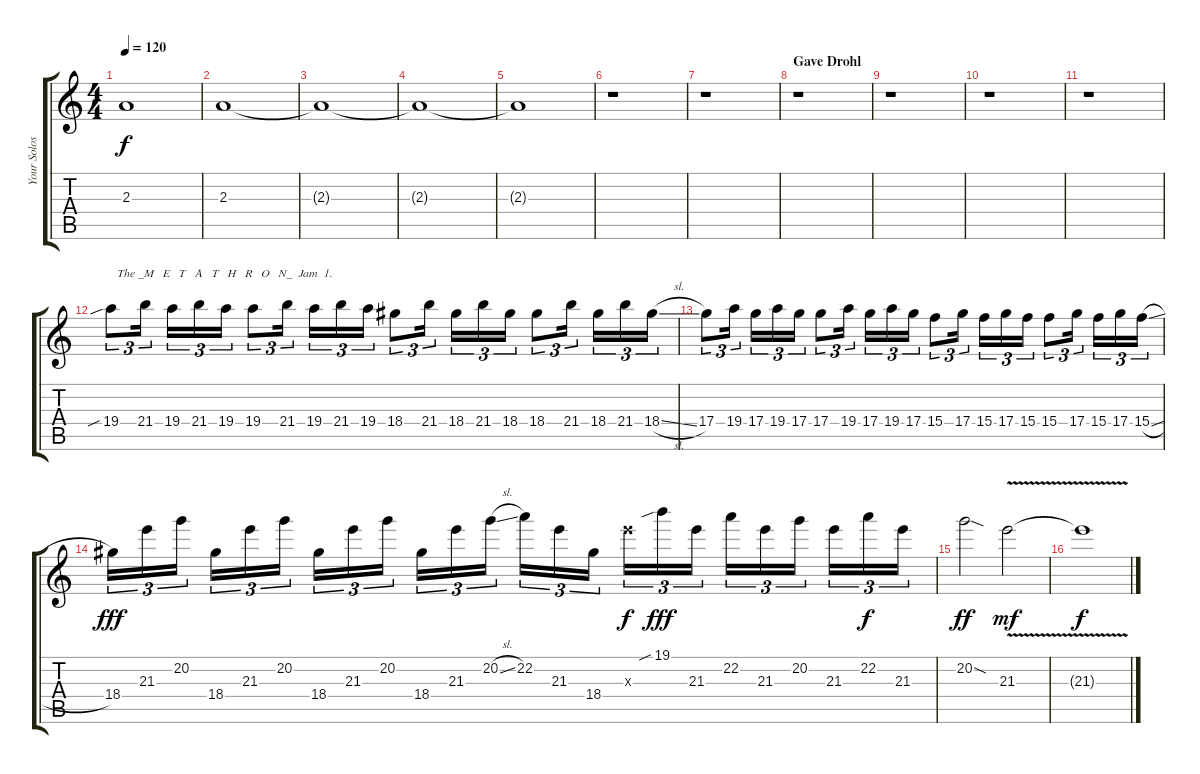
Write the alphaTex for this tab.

\track ("Your Solos Here!" "Your Solos") {instrument overdrivenguitar}
\staff {score tabs}
\tuning (E4 B3 G3 D3 A2 E2) {hide}
\ts (4 4)
\tempo 120
\clef g2
\ks c
2.3{t}.1{dy f} |
2.3.1 |
2.3{t}.1 |
2.3{t}.1 |
2.3{t}.1{instrument overdrivenguitar} |
r.1 |
r.1 |
\section ("" "Gave Drohl")
r.1 |
r.1 |
r.1 |
r.1 |
19.4{sib}.8{tu (3 2) txt "  The _M   E   T   A   T   H   R   O   N_  Jam  1." instrument overdrivenguitar} 21.4.16{tu (3 2)} 19.4.16{tu (3 2)} 21.4.16{tu (3 2)} 19.4.16{tu (3 2)} 19.4.8{tu (3 2)} 21.4.16{tu (3 2)} 19.4.16{tu (3 2)} 21.4.16{tu (3 2)} 19.4.16{tu (3 2)} 18.4.8{tu (3 2)} 21.4.16{tu (3 2)} 18.4.16{tu (3 2)} 21.4.16{tu (3 2)} 18.4.16{tu (3 2)} 18.4.8{tu (3 2)} 21.4.16{tu (3 2)} 18.4.16{tu (3 2)} 21.4.16{tu (3 2)} 18.4{sl}.16{tu (3 2)} |
17.4.8{tu (3 2) instrument overdrivenguitar} 19.4.16{tu (3 2)} 17.4.16{tu (3 2)} 19.4.16{tu (3 2)} 17.4.16{tu (3 2)} 17.4.8{tu (3 2)} 19.4.16{tu (3 2)} 17.4.16{tu (3 2)} 19.4.16{tu (3 2)} 17.4.16{tu (3 2)} 15.4.8{tu (3 2)} 17.4.16{tu (3 2)} 15.4.16{tu (3 2)} 17.4.16{tu (3 2)} 15.4.16{tu (3 2)} 15.4.8{tu (3 2)} 17.4.16{tu (3 2)} 15.4.16{tu (3 2)} 17.4.16{tu (3 2)} 15.4{sl}.16{tu (3 2)} |
18.4.16{tu (3 2) dy fff} 21.3.16{tu (3 2)} 20.2.16{tu (3 2)} 18.4.16{tu (3 2)} 21.3.16{tu (3 2)} 20.2.16{tu (3 2)} 18.4.16{tu (3 2)} 21.3.16{tu (3 2)} 20.2.16{tu (3 2)} 18.4.16{tu (3 2)} 21.3.16{tu (3 2)} 20.2{sl}.16{tu (3 2)} 22.2.16{tu (3 2)} 21.3.16{tu (3 2)} 18.4.16{tu (3 2)} 21.3{x}.16{tu (3 2) dy f} 19.1{sib}.16{tu (3 2) dy fff} 21.3.16{tu (3 2)} 22.2.16{tu (3 2)} 21.3.16{tu (3 2)} 20.2.16{tu (3 2)} 21.3.16{tu (3 2)} 22.2.16{tu (3 2) dy f} 21.3.16{tu (3 2)} |
20.2{sod}.2{dy ff} 21.3{v}.2{dy mf} |
21.3{t}.1{dy f}
